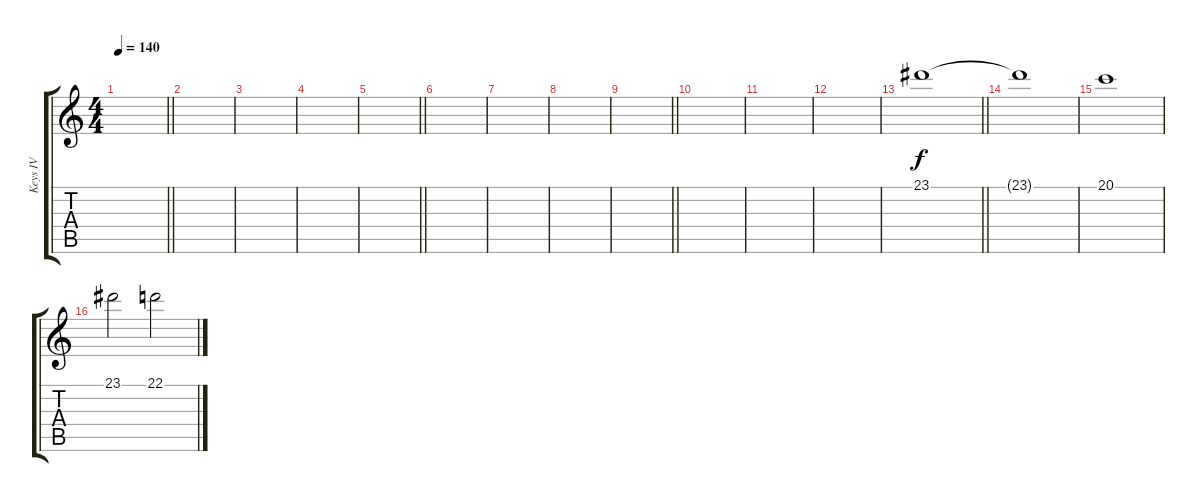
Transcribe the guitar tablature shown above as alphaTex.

\track ("Keys IV" "Keys IV") {instrument stringensemble2}
\staff {score tabs}
\tuning (E4 B3 G3 D3 A2 E2) {hide}
\ts (4 4)
\tempo 140
\clef g2
\barLineRight lightlight
\ks c
|
|
|
|
\barLineRight lightlight
|
\section ("" "")
|
|
|
\barLineRight lightlight
|
|
|
|
\barLineRight lightlight
23.1.1{dy f} |
\section ("" "")
23.1{t}.1 |
20.1.1 |
23.1.2 22.1.2
